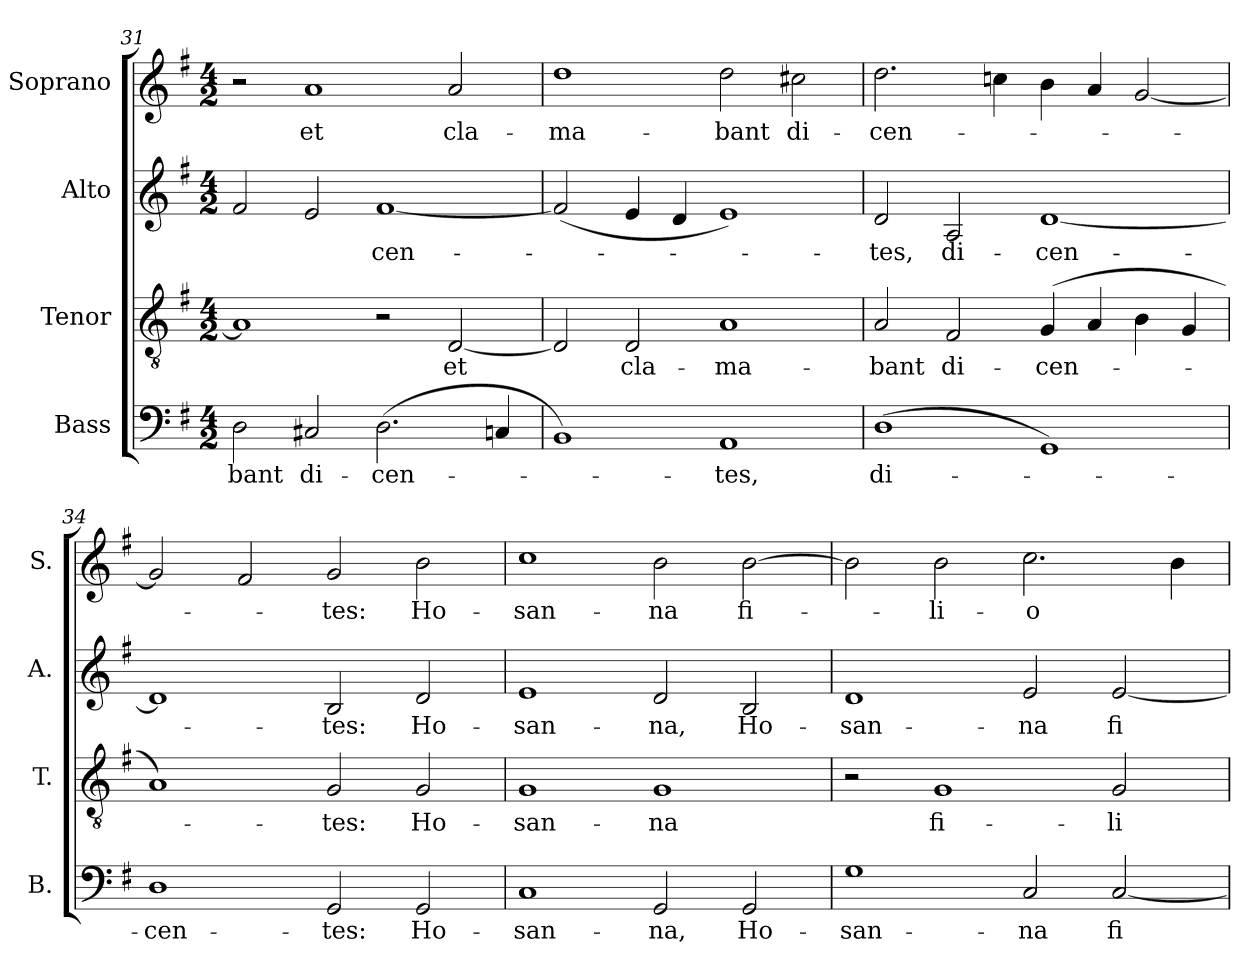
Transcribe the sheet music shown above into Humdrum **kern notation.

**kern	**text	**kern	**text	**kern	**text	**kern	**text
*part4	*part4	*part3	*part3	*part2	*part2	*part1	*part1
*staff4	*staff4	*staff3	*staff3	*staff2	*staff2	*staff1	*staff1
*I"Bass	*	*I"Tenor	*	*I"Alto	*	*I"Soprano	*
*I'B.	*	*I'T.	*	*I'A.	*	*I'S.	*
*clefF4	*	*clefGv2	*	*clefG2	*	*clefG2	*
*	*	*ITrd7c12	*	*	*	*	*
*k[f#]	*	*k[f#]	*	*k[f#]	*	*k[f#]	*
*G:	*	*G:	*	*G:	*	*G:	*
*M4/2	*	*M4/2	*	*M4/2	*	*M4/2	*
=31	=31	=31	=31	=31	=31	=31	=31
!	!LO:LY:b:color=#000000	!	!	!	!	!	!
2Di\	-bant	1AAi]	.	2f#i/	.	2r	.
!	!LO:LY:b:color=#000000	!	!	!	!	!	!
!	!	!	!	!	!	!	!LO:LY:b:color=#000000
2C#Xi/	di-	.	.	2ei/	.	1ai	et
!	!LO:LY:b:color=#000000	!	!	!	!	!	!
!	!	!	!	!	!LO:LY:b:color=#000000	!	!
(2.Di\	-cen-	2r	.	[1f#i	-cen-	.	.
!	!	!	!LO:LY:b:color=#000000	!	!	!	!
!	!	!	!	!	!	!	!LO:LY:b:color=#000000
.	.	[2DDi/	et	.	.	2ai/	cla-
4Cni/	.	.	.	.	.	.	.
=32	=32	=32	=32	=32	=32	=32	=32
!	!	!	!	!	!	!	!LO:LY:b:color=#000000
1BBi)	.	2DDi/]	.	(2f#i/]	.	1ddi	-ma-
!	!	!	!LO:LY:b:color=#000000	!	!	!	!
.	.	2DDi/	cla-	4ei/	.	.	.
.	.	.	.	4di/	.	.	.
!	!LO:LY:b:color=#000000	!	!	!	!	!	!
!	!	!	!LO:LY:b:color=#000000	!	!	!	!
!	!	!	!	!	!	!	!LO:LY:b:color=#000000
1AAi	-tes,	1AAi	-ma-	1ei)	.	2ddi\	-bant
!	!	!	!	!	!	!	!LO:LY:b:color=#000000
.	.	.	.	.	.	2cc#Xi\	di-
=33	=33	=33	=33	=33	=33	=33	=33
!	!LO:LY:b:color=#000000	!	!	!	!	!	!
!	!	!	!LO:LY:b:color=#000000	!	!	!	!
!	!	!	!	!	!LO:LY:b:color=#000000	!	!
!	!	!	!	!	!	!	!LO:LY:b:color=#000000
(1Di	di-	2AAi/	-bant	2di/	-tes,	2.ddi\	-cen-
!	!	!	!LO:LY:b:color=#000000	!	!	!	!
!	!	!	!	!	!LO:LY:b:color=#000000	!	!
.	.	2FF#i/	di-	2Ai/	di-	.	.
.	.	.	.	.	.	4ccni\	.
!	!	!	!LO:LY:b:color=#000000	!	!	!	!
!	!	!	!	!	!LO:LY:b:color=#000000	!	!
1GGi)	.	(4GGi/	-cen-	[1di	-cen-	4bi\	.
.	.	4AAi/	.	.	.	4ai/	.
.	.	4BBi\	.	.	.	[2gi/	.
.	.	4GGi/	.	.	.	.	.
!!LO:LB:g=z
=34	=34	=34	=34	=34	=34	=34	=34
!	!LO:LY:b:color=#000000	!	!	!	!	!	!
1Di	-cen-	1AAi)	.	1di]	.	2gi/]	.
.	.	.	.	.	.	2f#i/	.
!	!LO:LY:b:color=#000000	!	!	!	!	!	!
!	!	!	!LO:LY:b:color=#000000	!	!	!	!
!	!	!	!	!	!LO:LY:b:color=#000000	!	!
!	!	!	!	!	!	!	!LO:LY:b:color=#000000
2GGi/	-tes:	2GGi/	-tes:	2Bi/	-tes:	2gi/	-tes:
!	!LO:LY:b:color=#000000	!	!	!	!	!	!
!	!	!	!LO:LY:b:color=#000000	!	!	!	!
!	!	!	!	!	!LO:LY:b:color=#000000	!	!
!	!	!	!	!	!	!	!LO:LY:b:color=#000000
2GGi/	Ho-	2GGi/	Ho-	2di/	Ho-	2bi\	Ho-
=35	=35	=35	=35	=35	=35	=35	=35
!	!LO:LY:b:color=#000000	!	!	!	!	!	!
!	!	!	!LO:LY:b:color=#000000	!	!	!	!
!	!	!	!	!	!LO:LY:b:color=#000000	!	!
!	!	!	!	!	!	!	!LO:LY:b:color=#000000
1Ci	-san-	1GGi	-san-	1ei	-san-	1cci	-san-
!	!LO:LY:b:color=#000000	!	!	!	!	!	!
!	!	!	!LO:LY:b:color=#000000	!	!	!	!
!	!	!	!	!	!LO:LY:b:color=#000000	!	!
!	!	!	!	!	!	!	!LO:LY:b:color=#000000
2GGi/	-na,	1GGi	-na	2di/	-na,	2bi\	-na
!	!LO:LY:b:color=#000000	!	!	!	!	!	!
!	!	!	!	!	!LO:LY:b:color=#000000	!	!
!	!	!	!	!	!	!	!LO:LY:b:color=#000000
2GGi/	Ho-	.	.	2Bi/	Ho-	[2bi\	fi-
=36	=36	=36	=36	=36	=36	=36	=36
!	!LO:LY:b:color=#000000	!	!	!	!	!	!
!	!	!	!	!	!LO:LY:b:color=#000000	!	!
1Gi	-san-	2r	.	1di	-san-	2bi\]	.
!	!	!	!LO:LY:b:color=#000000	!	!	!	!
!	!	!	!	!	!	!	!LO:LY:b:color=#000000
.	.	1GGi	fi-	.	.	2bi\	-li-
!	!LO:LY:b:color=#000000	!	!	!	!	!	!
!	!	!	!	!	!LO:LY:b:color=#000000	!	!
!	!	!	!	!	!	!	!LO:LY:b:color=#000000
2Ci/	-na	.	.	2ei/	-na	2.cci\	-o
!	!LO:LY:b:color=#000000	!	!	!	!	!	!
!	!	!	!LO:LY:b:color=#000000	!	!	!	!
!	!	!	!	!	!LO:LY:b:color=#000000	!	!
[2Ci/	fi-	2GGi/	-li-	[2ei/	fi-	.	.
.	.	.	.	.	.	4bi\	.
=	=	=	=	=	=	=	=
*-	*-	*-	*-	*-	*-	*-	*-
